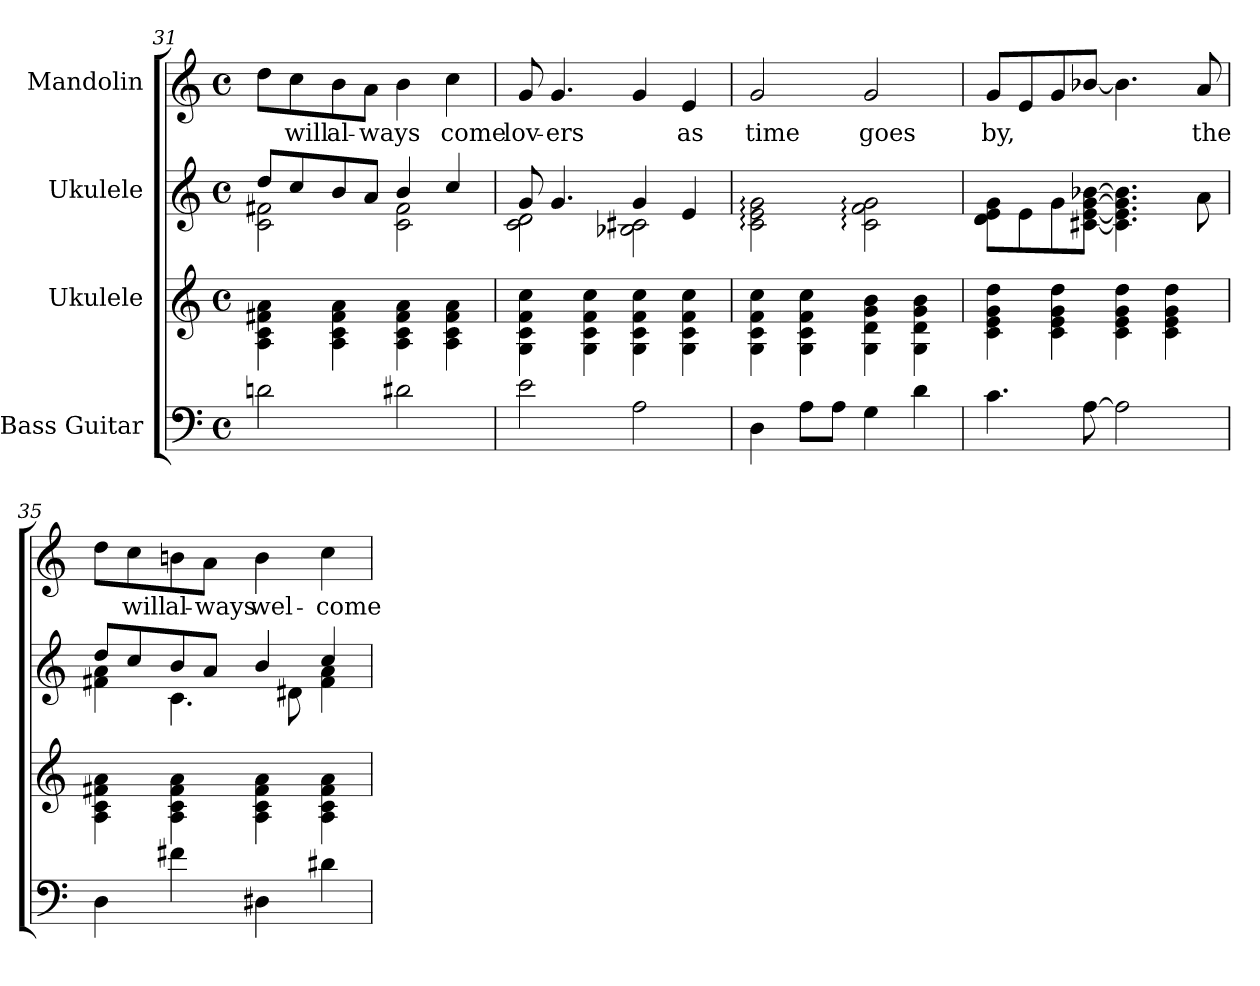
**kern	**kern	**kern	**kern	**text
*part4	*part3	*part2	*part1	*part1
*staff4	*staff3	*staff2	*staff1	*staff1
*I"Bass Guitar	*I"Ukulele	*I"Ukulele	*I"Mandolin	*
!!LO:LB:g=z
*clefF4	*	*	*clefG2	*
*ITrd7c12	*	*	*	*
*k[]	*k[]	*k[]	*k[]	*
*C:	*C:	*C:	*C:	*
*M4/4	*M4/4	*M4/4	*M4/4	*
*met(c)	*met(c)	*met(c)	*met(c)	*
=31	=31	=31	=31	=31
*	*	*^	*	*
2Dni\	4Aj\ 4cj 4f#j 4aj	8ddZ/L	2cZ\ 2f#Z	8ddV\L	.
!	!	!	!	!	!LO:LY:b:color=#00007F
.	.	8ccZ/	.	8ccV\	will
!	!	!	!	!	!LO:LY:b:color=#00007F
.	4Aj\ 4cj 4f#j 4aj	8bZ/	.	8bV\	al-
!	!	!	!	!	!LO:LY:b:color=#00007F
.	.	8aZ/J	.	8aV\J	-ways
2D#Xi\	4Aj\ 4cj 4f#j 4aj	4bZ/	2cZ\ 2f#Z	4bV\	.
!	!	!	!	!	!LO:LY:b:color=#00007F
.	4Aj\ 4cj 4f#j 4aj	4ccZ/	.	4ccV\	-come
=32	=32	=32	=32	=32	=32
!	!	!	!	!	!LO:LY:b:color=#00007F
2Ei\	4Gj\ 4cj 4fj 4ccj	8gZ/	2cZ\ 2dZ	8gV/	lov-
!	!	!	!	!	!LO:LY:b:color=#00007F
.	.	4.gZ/	.	4.gV/	-ers
.	4Gj\ 4cj 4fj 4ccj	.	.	.	.
2AAi\	4Gj\ 4cj 4fj 4ccj	4gZ/	2B-Z\ 2c#Z	4gV/	.
!	!	!	!	!	!LO:LY:b:color=#00007F
.	4Gj\ 4cj 4fj 4ccj	4eZ/	.	4eV/	as
*	*	*v	*v	*	*
=33	=33	=33	=33	=33
!	!	!	!	!LO:LY:b:color=#00007F
4DDi\	4Gj\ 4cj 4fj 4ccj	2cZ\: 2eZ: 2gZ:	2gV/	time
8AAi\L	4Gj\ 4cj 4fj 4ccj	.	.	.
8AAi\J	.	.	.	.
!	!	!	!	!LO:LY:b:color=#00007F
4GGi\	4Gj\ 4dj 4gj 4bj	2cZ\: 2fZ: 2gZ:	2gV/	goes
4Di\	4Gj\ 4dj 4gj 4bj	.	.	.
=34	=34	=34	=34	=34
!	!	!	!	!LO:LY:b:color=#00007F
4.Ci\	4cj\ 4ej 4gj 4ddj	8dZ\ 8eZ 8gZL	8gV/L	by,
.	.	8eZ\	8eV/	.
.	4cj\ 4ej 4gj 4ddj	8gZ\	8gV/	.
[8AAi\	.	[8c#Z\ [8eZ [8gZ [8b-ZJ	[8b-XV/J	.
2AAi\]	4cj\ 4ej 4gj 4ddj	4.c#Z\] 4.eZ] 4.gZ] 4.b-Z]	4.b-V\]	.
.	4cj\ 4ej 4gj 4ddj	.	.	.
!	!	!	!	!LO:LY:b:color=#00007F
.	.	8aZ\	8aV/	the
!!LO:PB:g=z
=35	=35	=35	=35	=35
*	*	*^	*	*
4DDi\	4Aj\ 4cj 4f#j 4aj	8ddZ/L	4f#Z\ 4aZ	8ddV\L	.
!	!	!	!	!	!LO:LY:b:color=#00007F
.	.	8ccZ/	.	8ccV\	will
!	!	!	!	!	!LO:LY:b:color=#00007F
4F#Xi\	4Aj\ 4cj 4f#j 4aj	8bZ/	4.cZ\	8bnV\	al-
!	!	!	!	!	!LO:LY:b:color=#00007F
.	.	8aZ/J	.	8aV\J	-ways
!	!	!	!	!	!LO:LY:b:color=#00007F
4DD#Xi\	4Aj\ 4cj 4f#j 4aj	4bZ/	.	4bV\	wel-
.	.	.	8d#Z\	.	.
!	!	!	!	!	!LO:LY:b:color=#00007F
4D#Xi\	4Aj\ 4cj 4f#j 4aj	4ccZ/	4f#Z\ 4aZ	4ccV\	-come
*	*	*v	*v	*	*
=	=	=	=	=
*-	*-	*-	*-	*-
